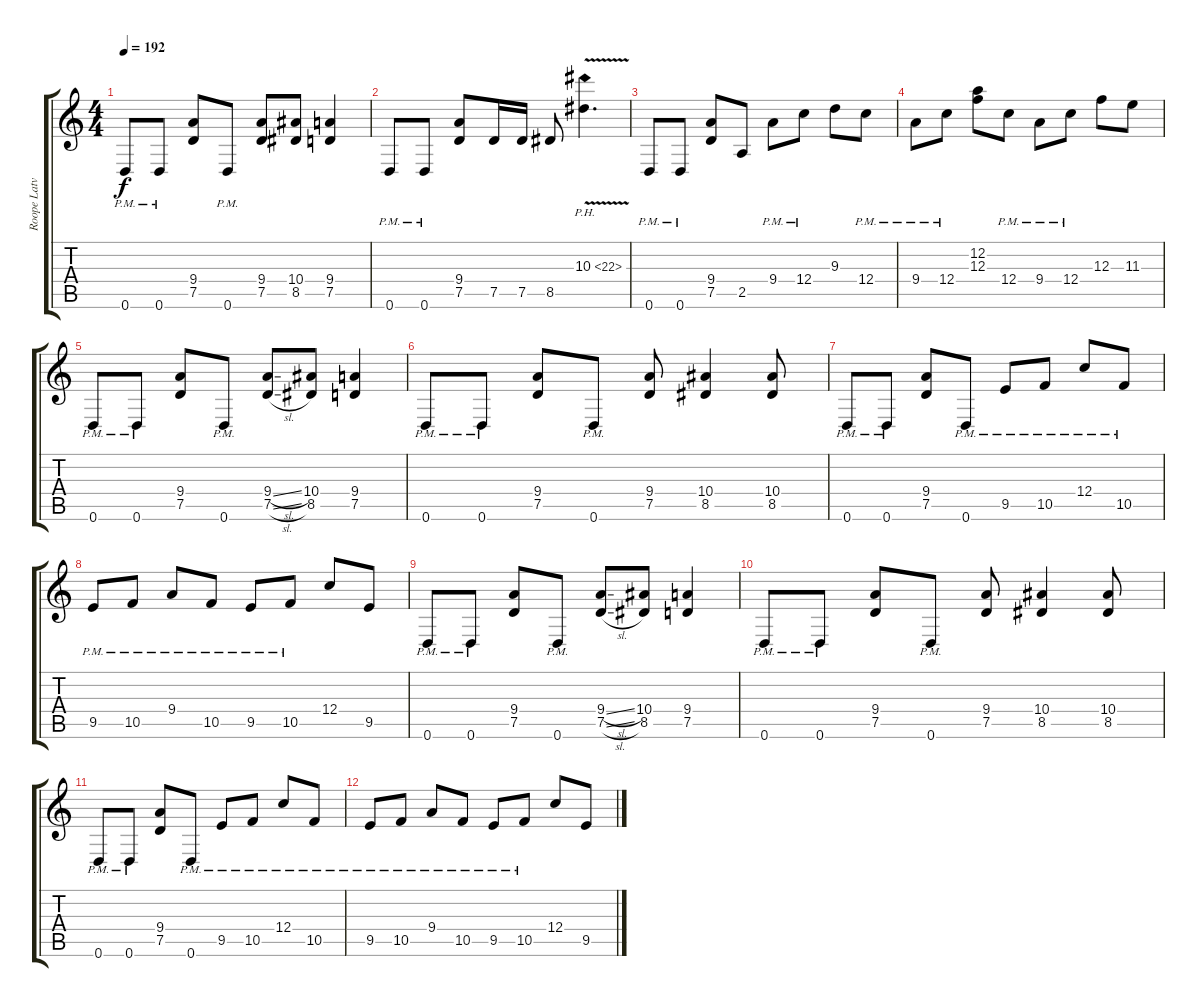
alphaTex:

\track ("Roope Latvala" "Roope Latv") {instrument distortionguitar}
\staff {score tabs}
\tuning (D4 A3 F3 C3 G2 D2) {hide}
\ts (4 4)
\tempo 192
\clef g2
\ks c
0.6{pm}.8{dy f} 0.6{pm}.8 (9.4 7.5).8 0.6{pm}.8 (9.4 7.5).8 (10.4 8.5).8 (9.4 7.5).4 |
0.6{pm}.8 0.6{pm}.8 (9.4 7.5).8 7.5.16 7.5.16 8.5.8 10.3{ph 12 v}.4{d} |
0.6{pm}.8 0.6{pm}.8 (9.4 7.5).8 2.5.8 9.4{pm}.8 12.4{pm}.8 9.3.8 12.4{pm}.8 |
9.4{pm}.8 12.4{pm}.8 (12.2 12.3).8 12.4{pm}.8 9.4{pm}.8 12.4{pm}.8 12.3.8 11.3.8 |
0.6{pm}.8 0.6{pm}.8 (9.4 7.5).8 0.6{pm}.8 (9.4{sl} 7.5{sl}).8 (10.4 8.5).8 (9.4 7.5).4 |
0.6{pm}.8 0.6{pm}.8 (9.4 7.5).8 0.6{pm}.8 (9.4 7.5).8 (10.4 8.5).4 (10.4 8.5).8 |
0.6{pm}.8 0.6{pm}.8 (9.4 7.5).8 0.6{pm}.8 9.5{pm}.8 10.5{pm}.8 12.4{pm}.8 10.5{pm}.8 |
9.5{pm}.8 10.5{pm}.8 9.4{pm}.8 10.5{pm}.8 9.5{pm}.8 10.5{pm}.8 12.4.8 9.5.8 |
0.6{pm}.8 0.6{pm}.8 (9.4 7.5).8 0.6{pm}.8 (9.4{sl} 7.5{sl}).8 (10.4 8.5).8 (9.4 7.5).4 |
0.6{pm}.8 0.6{pm}.8 (9.4 7.5).8 0.6{pm}.8 (9.4 7.5).8 (10.4 8.5).4 (10.4 8.5).8 |
0.6{pm}.8 0.6{pm}.8 (9.4 7.5).8 0.6{pm}.8 9.5{pm}.8 10.5{pm}.8 12.4{pm}.8 10.5{pm}.8 |
9.5{pm}.8 10.5{pm}.8 9.4{pm}.8 10.5{pm}.8 9.5{pm}.8 10.5{pm}.8 12.4.8 9.5.8
